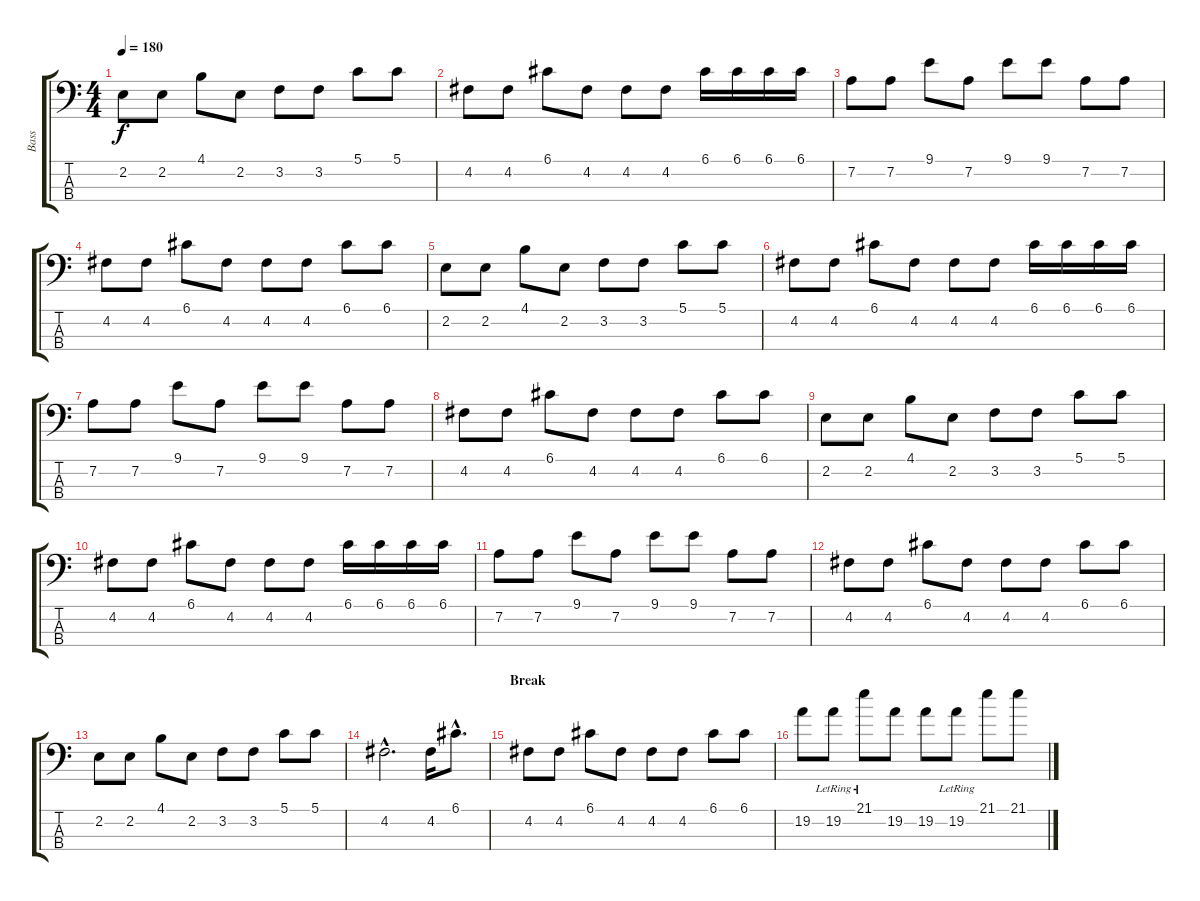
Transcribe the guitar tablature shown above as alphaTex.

\track ("Bass" "Bass") {instrument electricbassfinger}
\staff {score tabs}
\tuning (G2 D2 A1 E1) {hide}
\ts (4 4)
\tempo 180
\clef f4
\ks c
2.2.8{dy f} 2.2.8 4.1.8 2.2.8 3.2.8 3.2.8 5.1.8 5.1.8 |
4.2.8 4.2.8 6.1.8 4.2.8 4.2.8 4.2.8 6.1.16 6.1.16 6.1.16 6.1.16 |
7.2.8 7.2.8 9.1.8 7.2.8 9.1.8 9.1.8 7.2.8 7.2.8 |
4.2.8 4.2.8 6.1.8 4.2.8 4.2.8 4.2.8 6.1.8 6.1.8 |
2.2.8 2.2.8 4.1.8 2.2.8 3.2.8 3.2.8 5.1.8 5.1.8 |
4.2.8 4.2.8 6.1.8 4.2.8 4.2.8 4.2.8 6.1.16 6.1.16 6.1.16 6.1.16 |
7.2.8 7.2.8 9.1.8 7.2.8 9.1.8 9.1.8 7.2.8 7.2.8 |
4.2.8 4.2.8 6.1.8 4.2.8 4.2.8 4.2.8 6.1.8 6.1.8 |
2.2.8 2.2.8 4.1.8 2.2.8 3.2.8 3.2.8 5.1.8 5.1.8 |
4.2.8 4.2.8 6.1.8 4.2.8 4.2.8 4.2.8 6.1.16 6.1.16 6.1.16 6.1.16 |
7.2.8 7.2.8 9.1.8 7.2.8 9.1.8 9.1.8 7.2.8 7.2.8 |
4.2.8 4.2.8 6.1.8 4.2.8 4.2.8 4.2.8 6.1.8 6.1.8 |
2.2.8 2.2.8 4.1.8 2.2.8 3.2.8 3.2.8 5.1.8 5.1.8 |
4.2{hac}.2{d} 4.2.16 6.1{hac}.8{d} |
\section ("" "Break")
4.2.8 4.2.8 6.1.8 4.2.8 4.2.8 4.2.8 6.1.8 6.1.8 |
19.2.8 19.2{lr}.8 21.1{lr}.8 19.2.8 19.2.8 19.2{lr}.8 21.1.8 21.1.8
